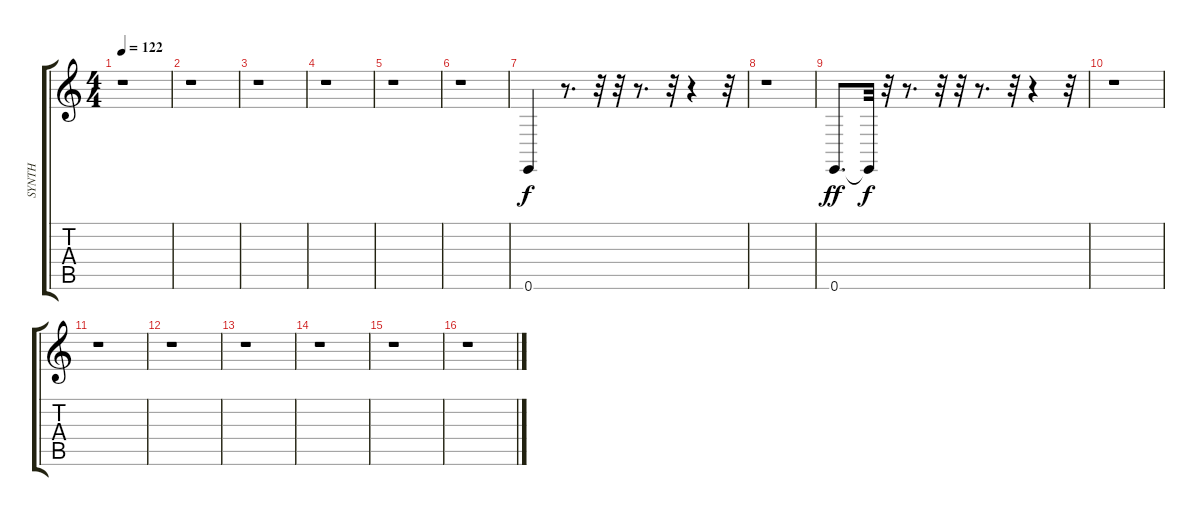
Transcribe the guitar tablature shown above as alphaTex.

\track ("SYNTH" "SYNTH") {instrument bagpipe}
\staff {score tabs}
\tuning (E4 B3 G3 D3 A2 E2) {hide}
\ts (4 4)
\tempo 122
\clef g2
\ks c
r.1{dy f} |
r.1 |
r.1 |
r.1 |
r.1 |
r.1 |
0.6.4{instrument lead8bassandlead} r.8{d} r.32 r.32 r.8{d} r.32 r.4 r.32 |
r.1 |
0.6.8{d dy ff} 0.6{t}.32{dy f} r.32 r.8{d} r.32 r.32 r.8{d} r.32 r.4 r.32 |
r.1 |
r.1 |
r.1 |
r.1 |
r.1 |
r.1 |
r.1
